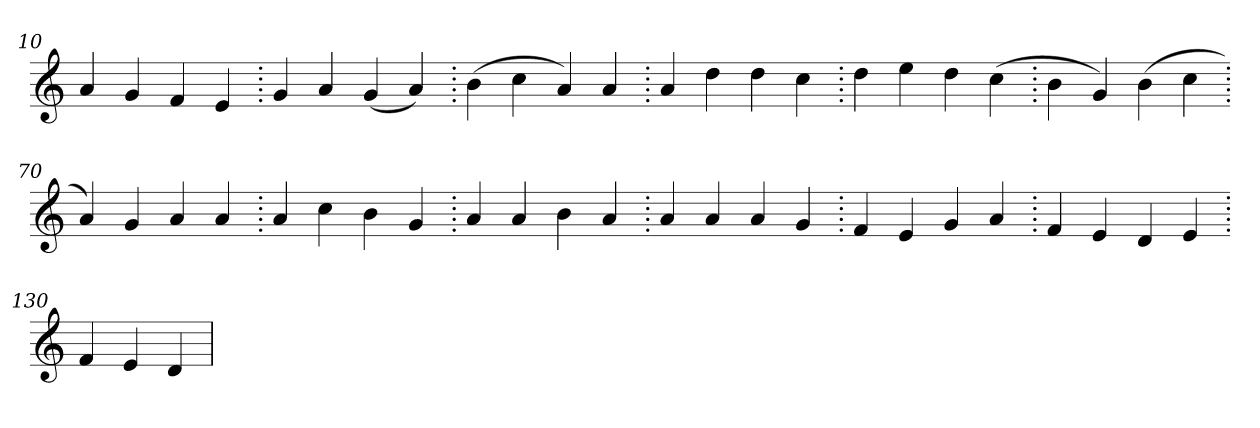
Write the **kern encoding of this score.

**kern
*part1
*staff1
*clefG2
=10.
4a
4g
4f
4e
=20.
4g
4a
(>4g
4a)
=30.
(>4b
4cc
4a)
4a
=40.
4a
4dd
4dd
4cc
=50.
4dd
4ee
4dd
(>4cc
=60.
4b
4g)
(>4b
4cc
=70.
4a)
4g
4a
4a
=80.
4a
4cc
4b
4g
=90.
4a
4a
4b
4a
=100.
4a
4a
4a
4g
=110.
4f
4e
4g
4a
=120.
4f
4e
4d
4e
=130.
4f
4e
4d
=
*-
